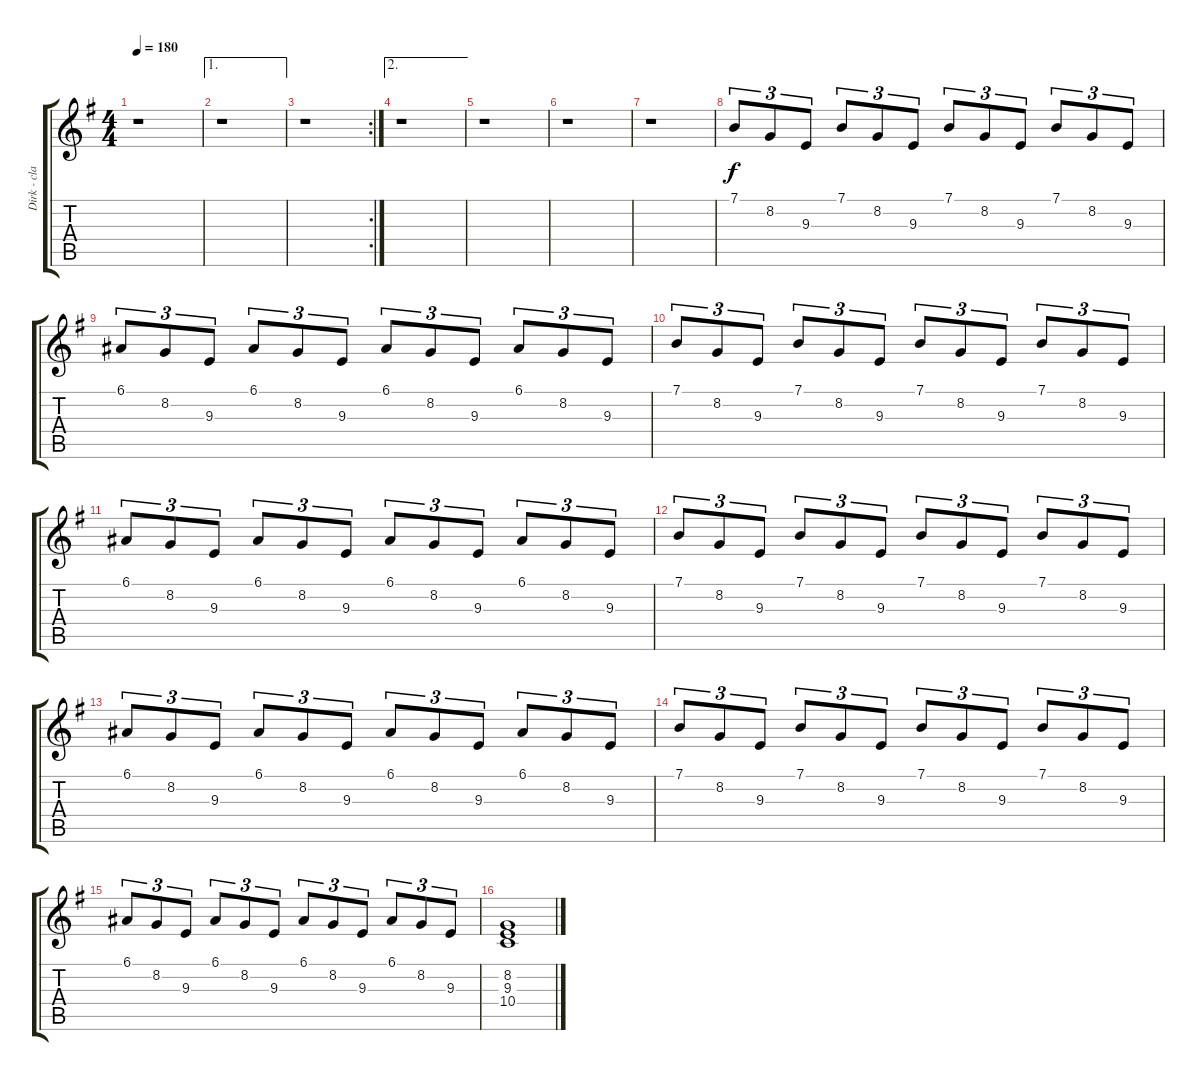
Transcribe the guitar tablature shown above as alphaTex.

\track ("Dirk - clavier" "Dirk - cla") {instrument stringensemble1}
\staff {score tabs}
\tuning (E4 B3 G3 D3 A2 E2) {hide}
\ts (4 4)
\tempo 180
\clef g2
\ks g
r.1{dy f} |
\ae 1
r.1 |
\rc 2
r.1 |
\ae 2
r.1 |
r.1 |
r.1 |
r.1 |
7.1.8{tu (3 2)} 8.2.8{tu (3 2)} 9.3.8{tu (3 2)} 7.1.8{tu (3 2)} 8.2.8{tu (3 2)} 9.3.8{tu (3 2)} 7.1.8{tu (3 2)} 8.2.8{tu (3 2)} 9.3.8{tu (3 2)} 7.1.8{tu (3 2)} 8.2.8{tu (3 2)} 9.3.8{tu (3 2)} |
6.1.8{tu (3 2)} 8.2.8{tu (3 2)} 9.3.8{tu (3 2)} 6.1.8{tu (3 2)} 8.2.8{tu (3 2)} 9.3.8{tu (3 2)} 6.1.8{tu (3 2)} 8.2.8{tu (3 2)} 9.3.8{tu (3 2)} 6.1.8{tu (3 2)} 8.2.8{tu (3 2)} 9.3.8{tu (3 2)} |
7.1.8{tu (3 2)} 8.2.8{tu (3 2)} 9.3.8{tu (3 2)} 7.1.8{tu (3 2)} 8.2.8{tu (3 2)} 9.3.8{tu (3 2)} 7.1.8{tu (3 2)} 8.2.8{tu (3 2)} 9.3.8{tu (3 2)} 7.1.8{tu (3 2)} 8.2.8{tu (3 2)} 9.3.8{tu (3 2)} |
6.1.8{tu (3 2)} 8.2.8{tu (3 2)} 9.3.8{tu (3 2)} 6.1.8{tu (3 2)} 8.2.8{tu (3 2)} 9.3.8{tu (3 2)} 6.1.8{tu (3 2)} 8.2.8{tu (3 2)} 9.3.8{tu (3 2)} 6.1.8{tu (3 2)} 8.2.8{tu (3 2)} 9.3.8{tu (3 2)} |
7.1.8{tu (3 2)} 8.2.8{tu (3 2)} 9.3.8{tu (3 2)} 7.1.8{tu (3 2)} 8.2.8{tu (3 2)} 9.3.8{tu (3 2)} 7.1.8{tu (3 2)} 8.2.8{tu (3 2)} 9.3.8{tu (3 2)} 7.1.8{tu (3 2)} 8.2.8{tu (3 2)} 9.3.8{tu (3 2)} |
6.1.8{tu (3 2)} 8.2.8{tu (3 2)} 9.3.8{tu (3 2)} 6.1.8{tu (3 2)} 8.2.8{tu (3 2)} 9.3.8{tu (3 2)} 6.1.8{tu (3 2)} 8.2.8{tu (3 2)} 9.3.8{tu (3 2)} 6.1.8{tu (3 2)} 8.2.8{tu (3 2)} 9.3.8{tu (3 2)} |
7.1.8{tu (3 2)} 8.2.8{tu (3 2)} 9.3.8{tu (3 2)} 7.1.8{tu (3 2)} 8.2.8{tu (3 2)} 9.3.8{tu (3 2)} 7.1.8{tu (3 2)} 8.2.8{tu (3 2)} 9.3.8{tu (3 2)} 7.1.8{tu (3 2)} 8.2.8{tu (3 2)} 9.3.8{tu (3 2)} |
6.1.8{tu (3 2)} 8.2.8{tu (3 2)} 9.3.8{tu (3 2)} 6.1.8{tu (3 2)} 8.2.8{tu (3 2)} 9.3.8{tu (3 2)} 6.1.8{tu (3 2)} 8.2.8{tu (3 2)} 9.3.8{tu (3 2)} 6.1.8{tu (3 2)} 8.2.8{tu (3 2)} 9.3.8{tu (3 2)} |
(8.2 9.3 10.4).1
